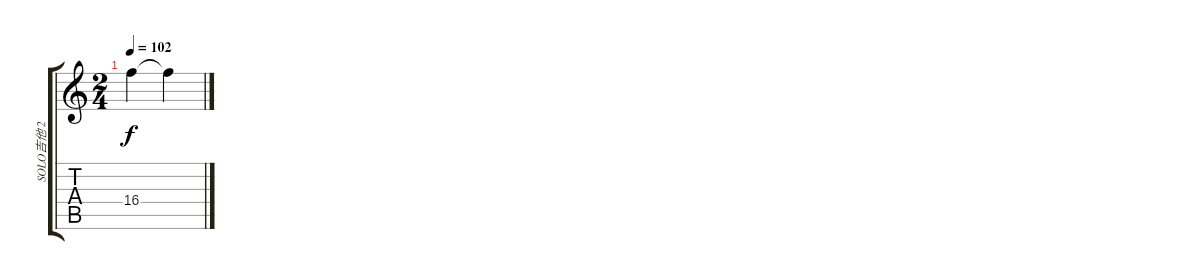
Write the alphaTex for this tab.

\track ("SOLO吉他 2" "SOLO吉他 2") {instrument overdrivenguitar}
\staff {score tabs}
\tuning (Eb4 Bb3 Gb3 Db3 Ab2 Eb2) {hide}
\ts (2 4)
\tempo 102
\clef g2
\ks c
16.4{t}.4{dy f} 16.4{t}.4
